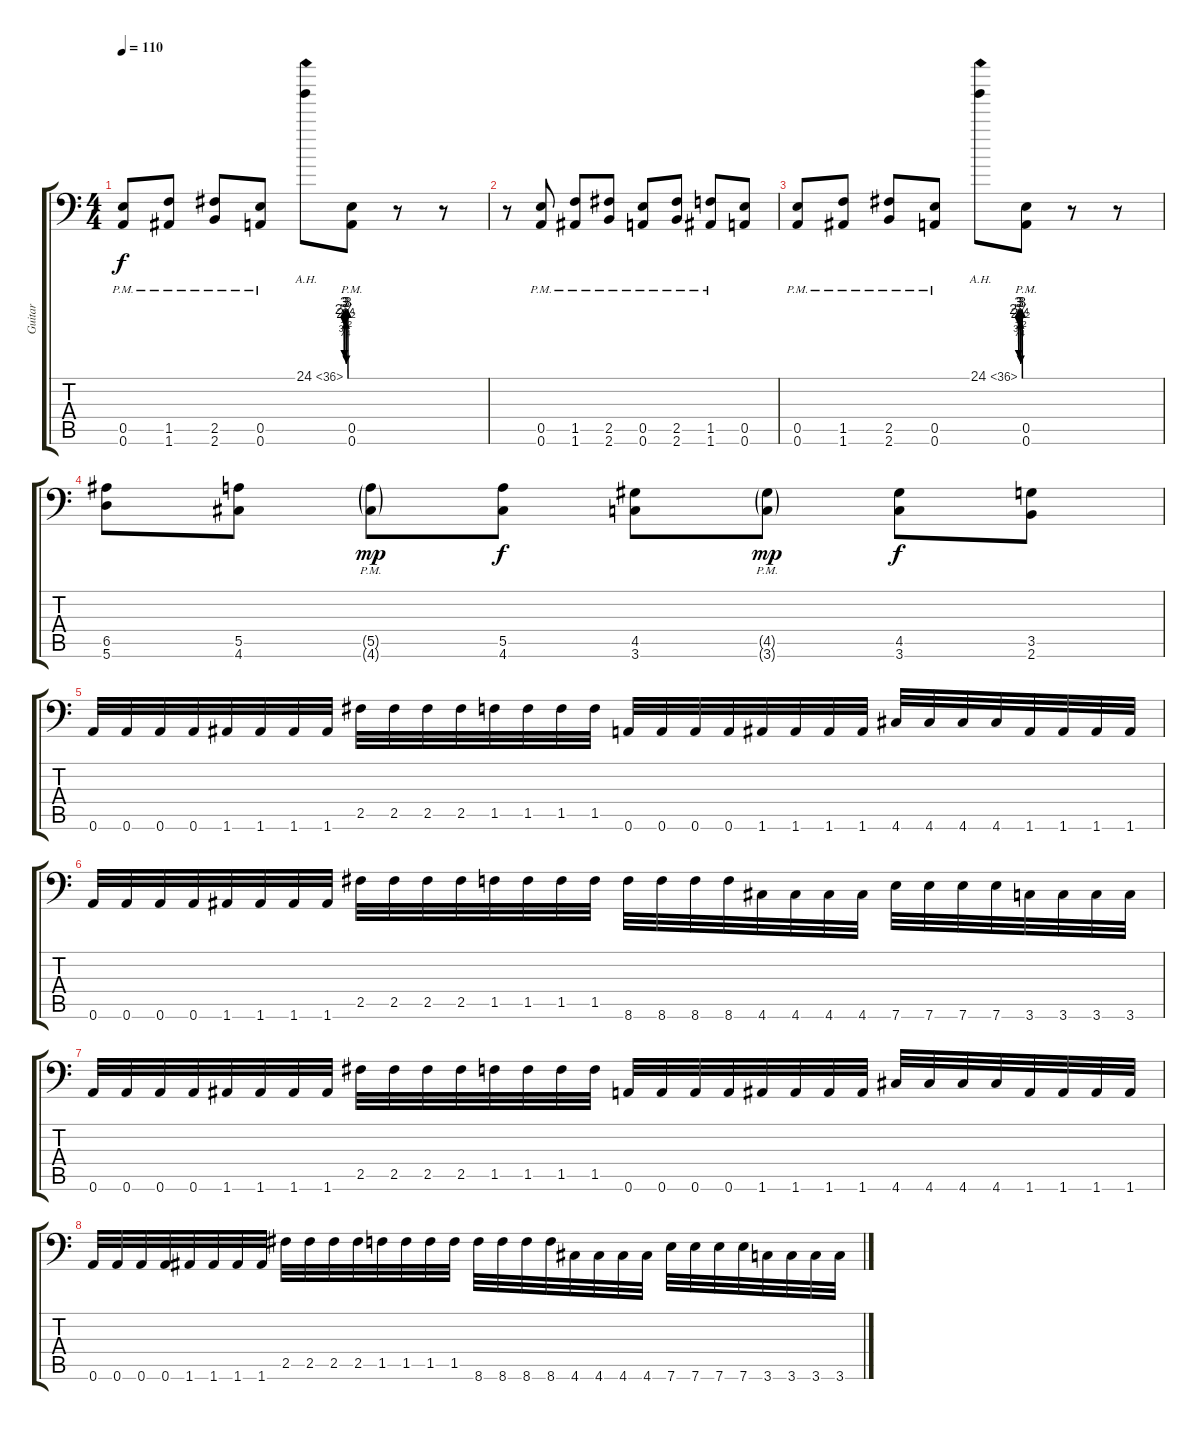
\track ("Guitar" "Guitar") {instrument distortionguitar}
\staff {score tabs}
\tuning (B3 Gb3 D3 A2 E2 A1) {hide}
\ts (4 4)
\tempo 110
\clef f4
\ks c
(0.5{pm} 0.6{pm}).8{dy f} (1.5{pm} 1.6{pm}).8 (2.5{pm} 2.6{pm}).8 (0.5{pm} 0.6{pm}).8 24.1{be (custom 0 0 2 12 15 12 24 2 30 10 35 12 50 9 52 3 60 12) ah 12}.8 (0.5{pm} 0.6{pm}).8 r.8 r.8 |
r.8 (0.5{pm} 0.6{pm}).8 (1.5{pm} 1.6{pm}).8 (2.5{pm} 2.6{pm}).8 (0.5{pm} 0.6{pm}).8 (2.5{pm} 2.6{pm}).8 (1.5{pm} 1.6{pm}).8 (0.5 0.6).8 |
(0.5{pm} 0.6{pm}).8 (1.5{pm} 1.6{pm}).8 (2.5{pm} 2.6{pm}).8 (0.5{pm} 0.6{pm}).8 24.1{be (custom 0 0 2 12 15 12 24 2 30 10 35 12 50 9 52 3 60 12) ah 12}.8 (0.5{pm} 0.6{pm}).8 r.8 r.8 |
(6.5 5.6).8 (5.5 4.6).8 (5.5{g pm} 4.6{g pm}).8{dy mp} (5.5 4.6).8{dy f} (4.5 3.6).8 (4.5{g pm} 3.6{g pm}).8{dy mp} (4.5 3.6).8{dy f} (3.5 2.6).8 |
0.6.32 0.6.32 0.6.32 0.6.32 1.6.32 1.6.32 1.6.32 1.6.32 2.5.32 2.5.32 2.5.32 2.5.32 1.5.32 1.5.32 1.5.32 1.5.32 0.6.32 0.6.32 0.6.32 0.6.32 1.6.32 1.6.32 1.6.32 1.6.32 4.6.32 4.6.32 4.6.32 4.6.32 1.6.32 1.6.32 1.6.32 1.6.32 |
0.6.32 0.6.32 0.6.32 0.6.32 1.6.32 1.6.32 1.6.32 1.6.32 2.5.32 2.5.32 2.5.32 2.5.32 1.5.32 1.5.32 1.5.32 1.5.32 8.6.32 8.6.32 8.6.32 8.6.32 4.6.32 4.6.32 4.6.32 4.6.32 7.6.32 7.6.32 7.6.32 7.6.32 3.6.32 3.6.32 3.6.32 3.6.32 |
0.6.32 0.6.32 0.6.32 0.6.32 1.6.32 1.6.32 1.6.32 1.6.32 2.5.32 2.5.32 2.5.32 2.5.32 1.5.32 1.5.32 1.5.32 1.5.32 0.6.32 0.6.32 0.6.32 0.6.32 1.6.32 1.6.32 1.6.32 1.6.32 4.6.32 4.6.32 4.6.32 4.6.32 1.6.32 1.6.32 1.6.32 1.6.32 |
0.6.32 0.6.32 0.6.32 0.6.32 1.6.32 1.6.32 1.6.32 1.6.32 2.5.32 2.5.32 2.5.32 2.5.32 1.5.32 1.5.32 1.5.32 1.5.32 8.6.32 8.6.32 8.6.32 8.6.32 4.6.32 4.6.32 4.6.32 4.6.32 7.6.32 7.6.32 7.6.32 7.6.32 3.6.32 3.6.32 3.6.32 3.6.32
